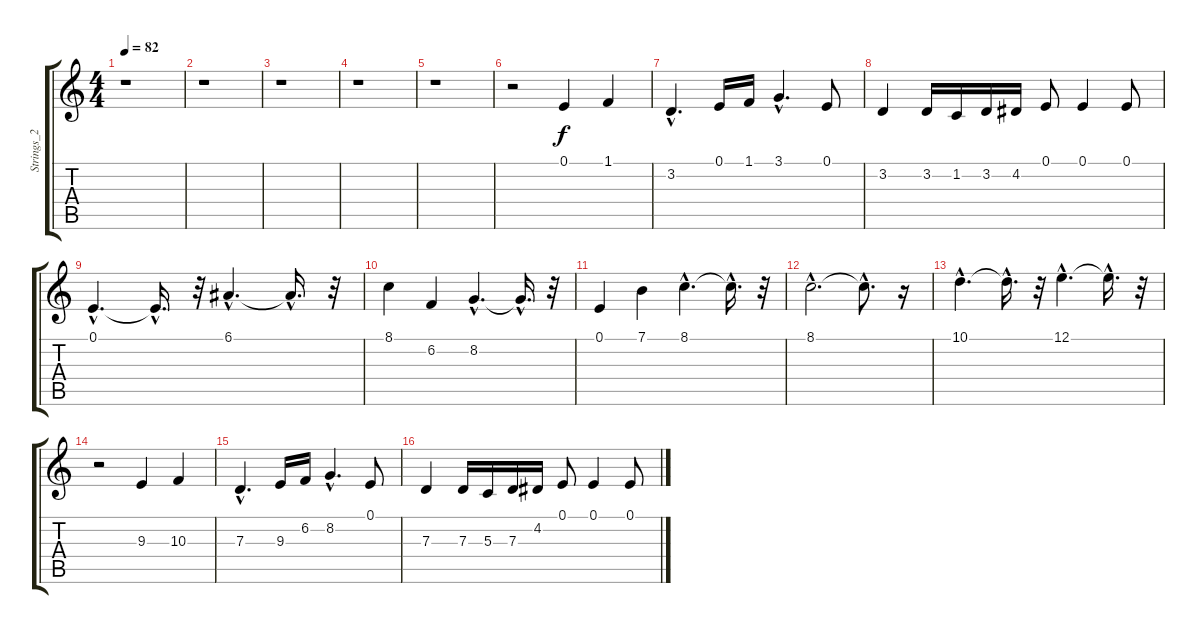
\track ("Strings_2 " "Strings_2 ") {instrument frenchhorn}
\staff {score tabs}
\tuning (E4 B3 G3 D3 A2 E2) {hide}
\ts (4 4)
\tempo 82
\clef g2
\ks c
r.1{dy f} |
r.1 |
r.1 |
r.1 |
r.1 |
r.2 0.1.4{volume 12 balance 12 instrument frenchhorn} 1.1.4 |
3.2{hac}.4{d} 0.1.16 1.1.16 3.1{hac}.4{d} 0.1.8 |
3.2.4 3.2.16 1.2.16 3.2.16 4.2.16 0.1.8 0.1.4 0.1.8 |
0.1{hac}.4{d} 0.1{hac t}.16{d} r.32 6.1{hac}.4{d} 6.1{hac t}.16{d} r.32 |
8.1.4 6.2.4 8.2{hac}.4{d} 8.2{hac t}.16{d} r.32 |
0.1.4 7.1.4 8.1{hac}.4{d} 8.1{hac t}.16{d} r.32 |
8.1{hac}.2{d} 8.1{hac t}.8{d} r.16 |
10.1{hac}.4{d} 10.1{hac t}.16{d} r.32 12.1{hac}.4{d} 12.1{hac t}.16{d} r.32 |
r.2 9.3.4 10.3.4 |
7.3{hac}.4{d} 9.3.16 6.2.16 8.2{hac}.4{d} 0.1.8 |
7.3.4 7.3.16 5.3.16 7.3.16 4.2.16 0.1.8 0.1.4 0.1.8
